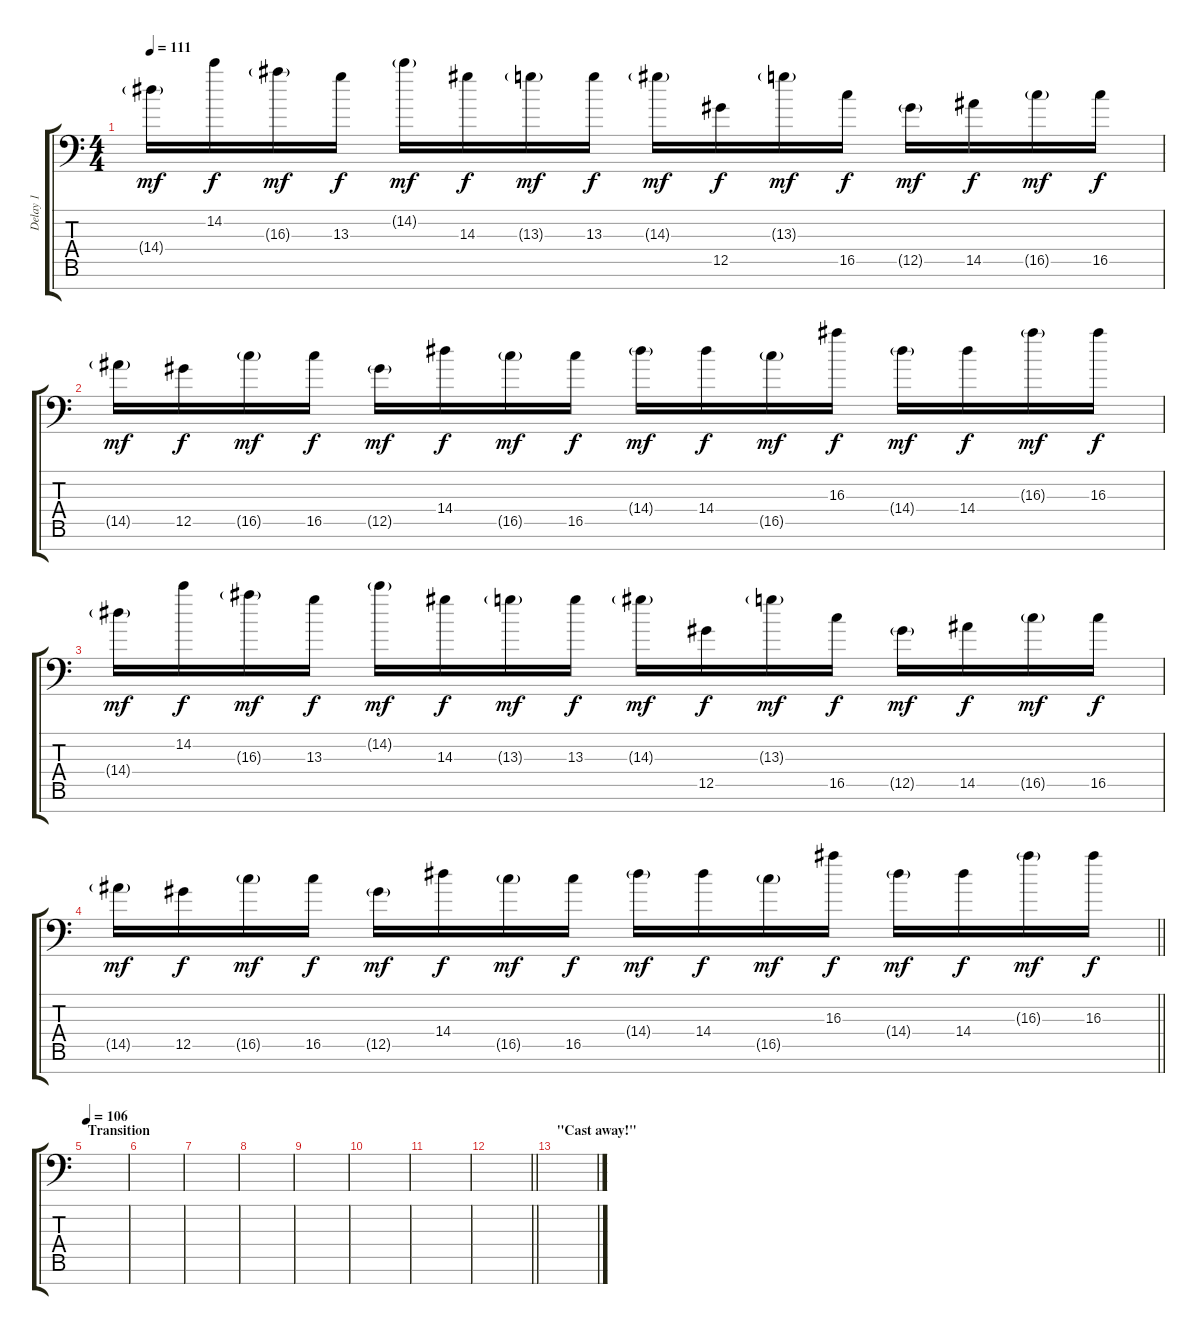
\track ("Delay 1" "Delay 1") {instrument distortionguitar}
\staff {score tabs}
\tuning (Eb4 Bb3 Gb3 Db3 Ab2 Eb2 Ab1) {hide}
\ts (4 4)
\tempo 111
\clef f4
\ks c
14.4{g}.16{dy mf} 14.2.16{dy f} 16.3{g}.16{dy mf} 13.3.16{dy f} 14.2{g}.16{dy mf} 14.3.16{dy f} 13.3{g}.16{dy mf} 13.3.16{dy f} 14.3{g}.16{dy mf} 12.5.16{dy f} 13.3{g}.16{dy mf} 16.5.16{dy f} 12.5{g}.16{dy mf} 14.5.16{dy f} 16.5{g}.16{dy mf} 16.5.16{dy f} |
14.5{g}.16{dy mf} 12.5.16{dy f} 16.5{g}.16{dy mf} 16.5.16{dy f} 12.5{g}.16{dy mf} 14.4.16{dy f} 16.5{g}.16{dy mf} 16.5.16{dy f} 14.4{g}.16{dy mf} 14.4.16{dy f} 16.5{g}.16{dy mf} 16.3.16{dy f} 14.4{g}.16{dy mf} 14.4.16{dy f} 16.3{g}.16{dy mf} 16.3.16{dy f} |
14.4{g}.16{dy mf} 14.2.16{dy f} 16.3{g}.16{dy mf} 13.3.16{dy f} 14.2{g}.16{dy mf} 14.3.16{dy f} 13.3{g}.16{dy mf} 13.3.16{dy f} 14.3{g}.16{dy mf} 12.5.16{dy f} 13.3{g}.16{dy mf} 16.5.16{dy f} 12.5{g}.16{dy mf} 14.5.16{dy f} 16.5{g}.16{dy mf} 16.5.16{dy f} |
\barLineRight lightlight
14.5{g}.16{dy mf} 12.5.16{dy f} 16.5{g}.16{dy mf} 16.5.16{dy f} 12.5{g}.16{dy mf} 14.4.16{dy f} 16.5{g}.16{dy mf} 16.5.16{dy f} 14.4{g}.16{dy mf} 14.4.16{dy f} 16.5{g}.16{dy mf} 16.3.16{dy f} 14.4{g}.16{dy mf} 14.4.16{dy f} 16.3{g}.16{dy mf} 16.3.16{dy f} |
\section ("" "Transition")
\tempo 106
|
|
|
|
|
|
|
\barLineRight lightlight
|
\section ("" "\"Cast away!\"")
